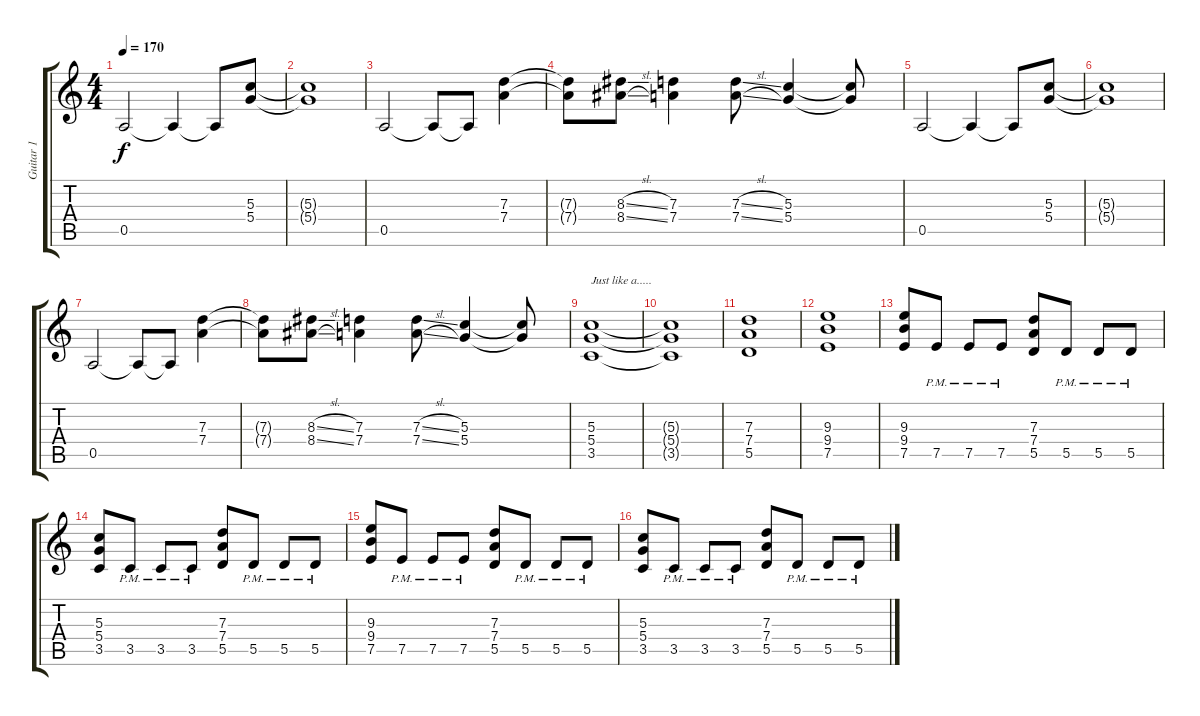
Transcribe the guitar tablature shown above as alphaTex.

\track ("Guitar 1" "Guitar 1") {instrument distortionguitar}
\staff {score tabs}
\tuning (E4 B3 G3 D3 A2 E2) {hide}
\ts (4 4)
\tempo 170
\clef g2
\ks c
0.5.2{dy f} 0.5{t}.4 0.5{t}.8 (5.3 5.4).8 |
(5.3{t} 5.4{t}).1 |
0.5.2 0.5{t}.8 0.5{t}.8 (7.3 7.4).4 |
(7.3{t} 7.4{t}).8 (8.3{sl} 8.4{sl}).8 (7.3 7.4).4 (7.3{sl} 7.4{sl}).8 (5.3 5.4).4 (5.3{t} 5.4{t}).8 |
0.5.2 0.5{t}.4 0.5{t}.8 (5.3 5.4).8 |
(5.3{t} 5.4{t}).1 |
0.5.2 0.5{t}.8 0.5{t}.8 (7.3 7.4).4 |
(7.3{t} 7.4{t}).8 (8.3{sl} 8.4{sl}).8 (7.3 7.4).4 (7.3{sl} 7.4{sl}).8 (5.3 5.4).4 (5.3{t} 5.4{t}).8 |
(5.3 5.4 3.5).1{txt "Just like a....."} |
(5.3{t} 5.4{t} 3.5{t}).1 |
(7.3 7.4 5.5).1 |
(9.3 9.4 7.5).1 |
(9.3 9.4 7.5).8 7.5{pm}.8 7.5{pm}.8 7.5{pm}.8 (7.3 7.4 5.5).8 5.5{pm}.8 5.5{pm}.8 5.5{pm}.8 |
(5.3 5.4 3.5).8 3.5{pm}.8 3.5{pm}.8 3.5{pm}.8 (7.3 7.4 5.5).8 5.5{pm}.8 5.5{pm}.8 5.5{pm}.8 |
(9.3 9.4 7.5).8 7.5{pm}.8 7.5{pm}.8 7.5{pm}.8 (7.3 7.4 5.5).8 5.5{pm}.8 5.5{pm}.8 5.5{pm}.8 |
(5.3 5.4 3.5).8 3.5{pm}.8 3.5{pm}.8 3.5{pm}.8 (7.3 7.4 5.5).8 5.5{pm}.8 5.5{pm}.8 5.5{pm}.8
